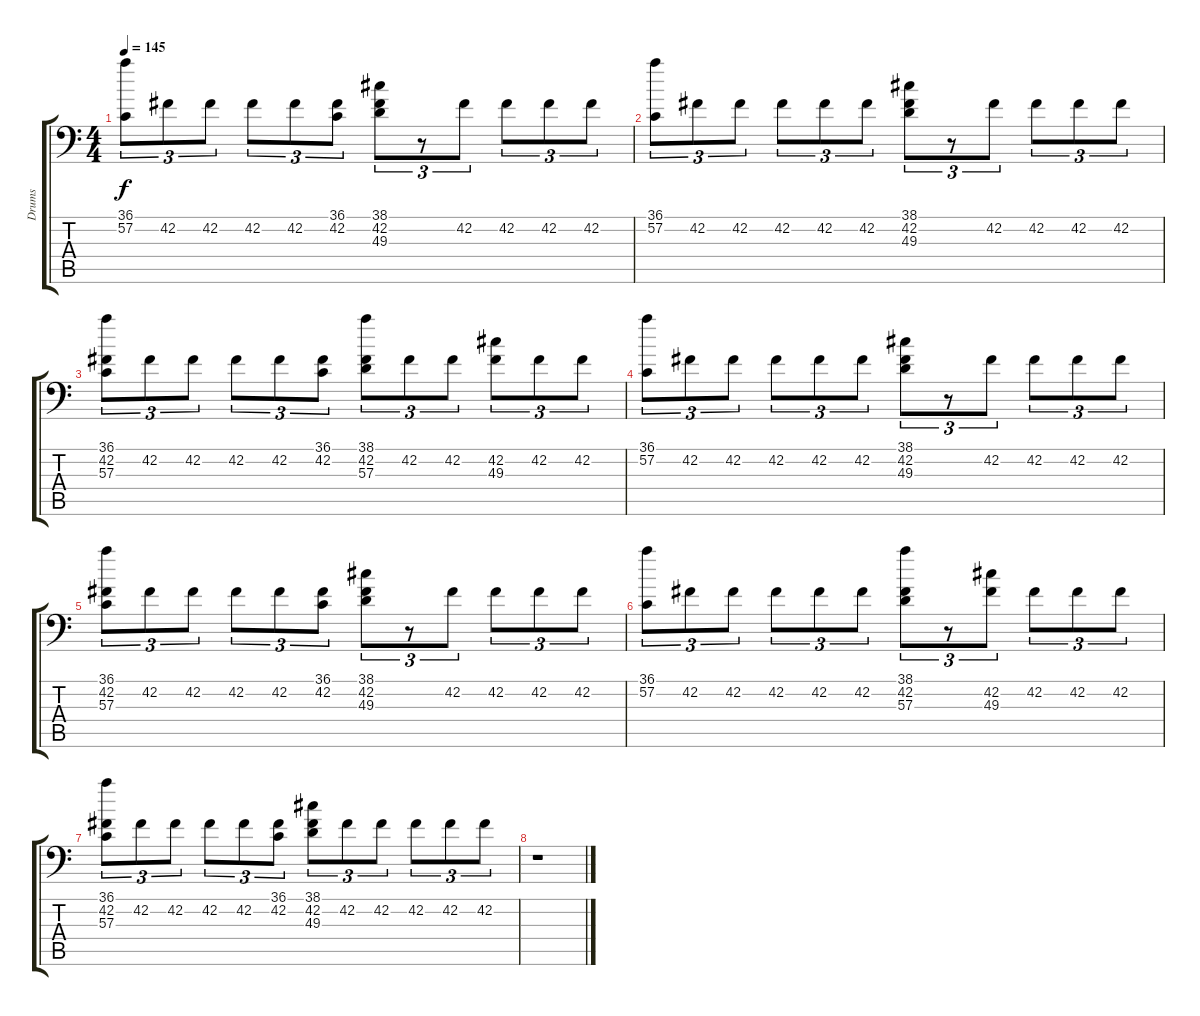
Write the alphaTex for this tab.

\track ("Drums" "Drums") {instrument acousticgrandpiano}
\staff {score tabs}
\tuning (C-1 C-1 C-1 C-1 C-1 C-1) {hide}
\ts (4 4)
\tempo 145
\clef f4
\ks c
(36.1 57.2).8{tu (3 2) dy f} 42.2.8{tu (3 2)} 42.2.8{tu (3 2)} 42.2.8{tu (3 2)} 42.2.8{tu (3 2)} (36.1 42.2).8{tu (3 2)} (38.1 42.2 49.3).8{tu (3 2)} r.8{tu (3 2)} 42.2.8{tu (3 2)} 42.2.8{tu (3 2)} 42.2.8{tu (3 2)} 42.2.8{tu (3 2)} |
(36.1 57.2).8{tu (3 2)} 42.2.8{tu (3 2)} 42.2.8{tu (3 2)} 42.2.8{tu (3 2)} 42.2.8{tu (3 2)} 42.2.8{tu (3 2)} (38.1 42.2 49.3).8{tu (3 2)} r.8{tu (3 2)} 42.2.8{tu (3 2)} 42.2.8{tu (3 2)} 42.2.8{tu (3 2)} 42.2.8{tu (3 2)} |
(36.1 42.2 57.3).8{tu (3 2)} 42.2.8{tu (3 2)} 42.2.8{tu (3 2)} 42.2.8{tu (3 2)} 42.2.8{tu (3 2)} (36.1 42.2).8{tu (3 2)} (38.1 42.2 57.3).8{tu (3 2)} 42.2.8{tu (3 2)} 42.2.8{tu (3 2)} (42.2 49.3).8{tu (3 2)} 42.2.8{tu (3 2)} 42.2.8{tu (3 2)} |
(36.1 57.2).8{tu (3 2)} 42.2.8{tu (3 2)} 42.2.8{tu (3 2)} 42.2.8{tu (3 2)} 42.2.8{tu (3 2)} 42.2.8{tu (3 2)} (38.1 42.2 49.3).8{tu (3 2)} r.8{tu (3 2)} 42.2.8{tu (3 2)} 42.2.8{tu (3 2)} 42.2.8{tu (3 2)} 42.2.8{tu (3 2)} |
(36.1 42.2 57.3).8{tu (3 2)} 42.2.8{tu (3 2)} 42.2.8{tu (3 2)} 42.2.8{tu (3 2)} 42.2.8{tu (3 2)} (36.1 42.2).8{tu (3 2)} (38.1 42.2 49.3).8{tu (3 2)} r.8{tu (3 2)} 42.2.8{tu (3 2)} 42.2.8{tu (3 2)} 42.2.8{tu (3 2)} 42.2.8{tu (3 2)} |
(36.1 57.2).8{tu (3 2)} 42.2.8{tu (3 2)} 42.2.8{tu (3 2)} 42.2.8{tu (3 2)} 42.2.8{tu (3 2)} 42.2.8{tu (3 2)} (38.1 42.2 57.3).8{tu (3 2)} r.8{tu (3 2)} (42.2 49.3).8{tu (3 2)} 42.2.8{tu (3 2)} 42.2.8{tu (3 2)} 42.2.8{tu (3 2)} |
(36.1 42.2 57.3).8{tu (3 2)} 42.2.8{tu (3 2)} 42.2.8{tu (3 2)} 42.2.8{tu (3 2)} 42.2.8{tu (3 2)} (36.1 42.2).8{tu (3 2)} (38.1 42.2 49.3).8{tu (3 2)} 42.2.8{tu (3 2)} 42.2.8{tu (3 2)} 42.2.8{tu (3 2)} 42.2.8{tu (3 2)} 42.2.8{tu (3 2)} |
r.1
